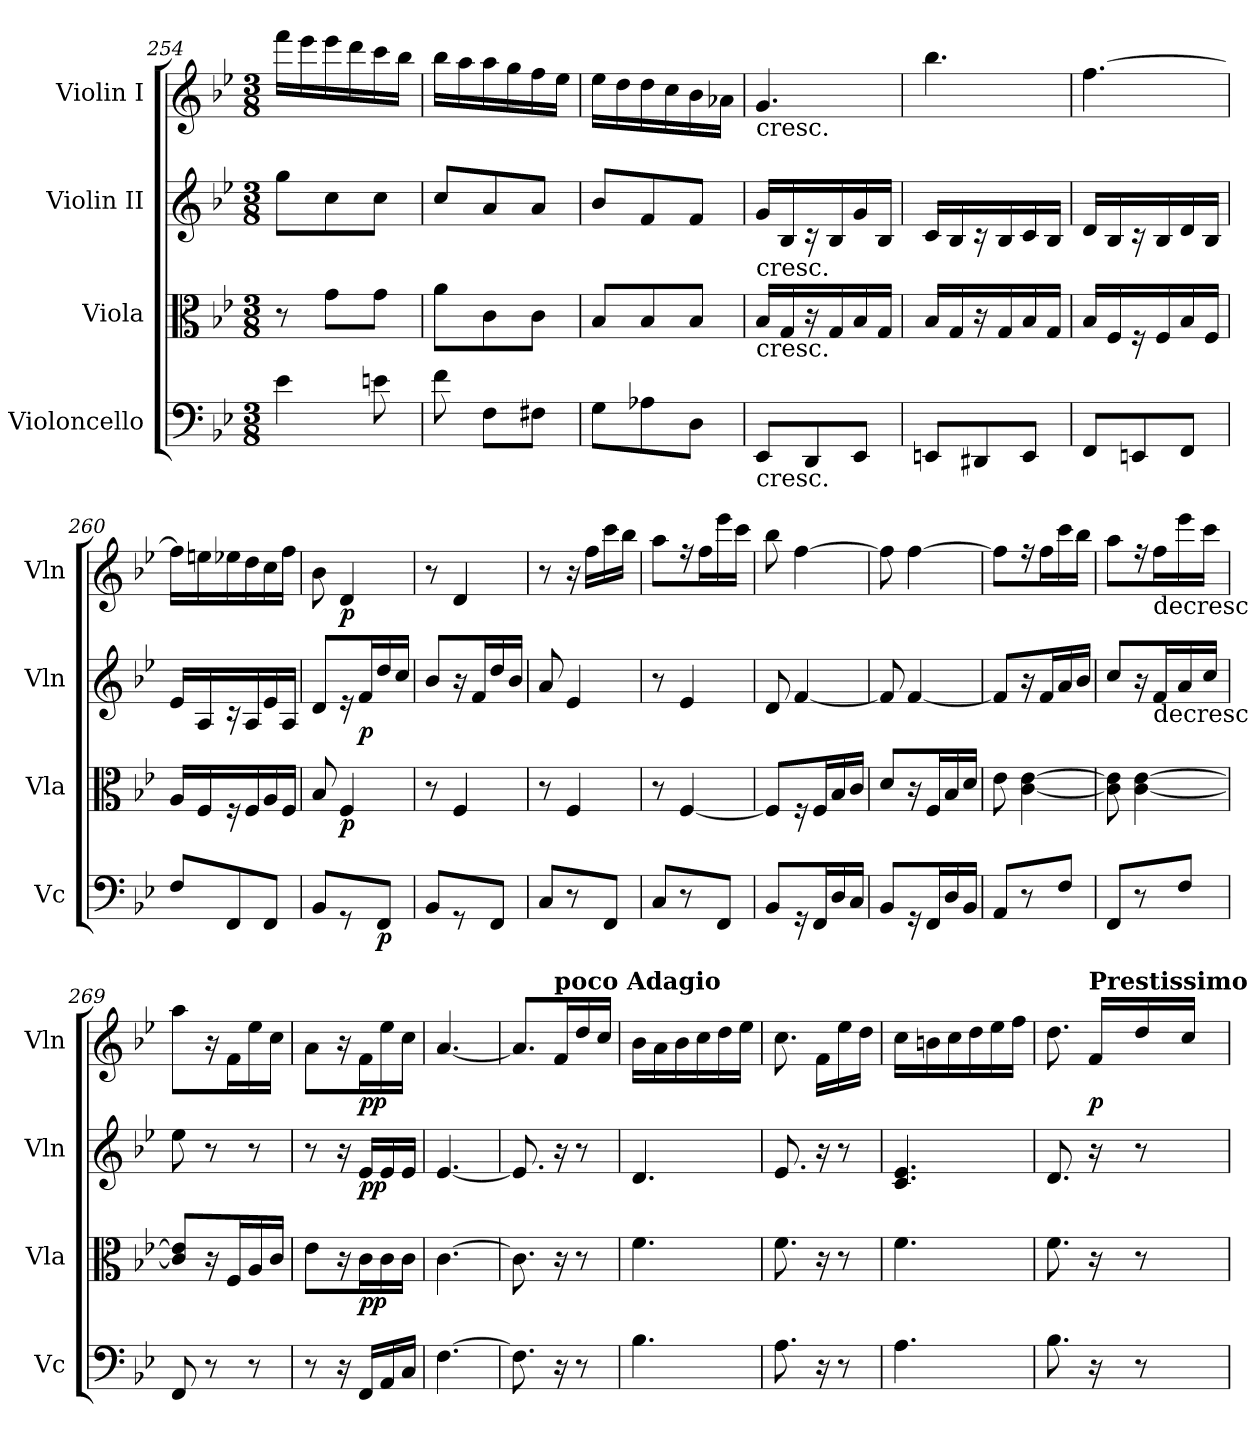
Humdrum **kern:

**kern	**dynam	**kern	**dynam	**kern	**dynam	**kern	**dynam
*part4	*part4	*part3	*part3	*part2	*part2	*part1	*part1
*staff4	*staff4	*staff3	*staff3	*staff2	*staff2	*staff1	*staff1
*I"Violoncello	*	*I"Viola	*	*I"Violin II	*	*I"Violin I	*
*I'Vc	*	*I'Vla	*	*I'Vln	*	*I'Vln	*
*clefF4	*	*clefC3	*	*clefG2	*	*clefG2	*
*k[b-e-]	*	*k[b-e-]	*	*k[b-e-]	*	*k[b-e-]	*
*M3/8	*	*M3/8	*	*M3/8	*	*M3/8	*
=254	=254	=254	=254	=254	=254	=254	=254
4e-\	.	8r	.	8gg\L	.	16fff\LL	.
.	.	.	.	.	.	16eee-\	.
.	.	8g\L	.	8cc\	.	16eee-\	.
.	.	.	.	.	.	16ddd\	.
8en\	.	8g\J	.	8cc\J	.	16ccc\	.
.	.	.	.	.	.	16bb-\JJ	.
!!LO:LB:g=z
=255	=255	=255	=255	=255	=255	=255	=255
8f\	.	8a\L	.	8cc/L	.	16bb-\LL	.
.	.	.	.	.	.	16aa\	.
8F\L	.	8c\	.	8a/	.	16aa\	.
.	.	.	.	.	.	16gg\	.
8F#X\J	.	8c\J	.	8a/J	.	16ff\	.
.	.	.	.	.	.	16ee-\JJ	.
!!LO:PB:g=z
=256	=256	=256	=256	=256	=256	=256	=256
8G\L	.	8B-/L	.	8b-/L	.	16ee-\LL	.
.	.	.	.	.	.	16dd\	.
8A-X\	.	8B-/	.	8f/	.	16dd\	.
.	.	.	.	.	.	16cc\	.
8D\J	.	8B-/J	.	8f/J	.	16b-\	.
.	.	.	.	.	.	16a-X\JJ	.
=257	=257	=257	=257	=257	=257	=257	=257
!	!	!	!	!	!	!LO:TX:b:t=cresc.	!
!	!	!	!	!LO:TX:b:t=cresc.	!	!	!
!	!	!LO:TX:b:t=cresc.	!	!	!	!	!
!LO:TX:b:t=cresc.	!	!	!	!	!	!	!
8EE-/L	.	16B-/LL	.	16g/LL	.	4.g/	.
.	.	16G/	.	16B-/	.	.	.
8DD/	.	16r	.	16r	.	.	.
.	.	16G/	.	16B-/	.	.	.
8EE-/J	.	16B-/	.	16g/	.	.	.
.	.	16G/JJ	.	16B-/JJ	.	.	.
=258	=258	=258	=258	=258	=258	=258	=258
8EEn/L	.	16B-/LL	.	16c/LL	.	4.bb-\	.
.	.	16G/	.	16B-/	.	.	.
8DD#X/	.	16r	.	16r	.	.	.
.	.	16G/	.	16B-/	.	.	.
8EE/J	.	16B-/	.	16c/	.	.	.
.	.	16G/JJ	.	16B-/JJ	.	.	.
=259	=259	=259	=259	=259	=259	=259	=259
8FF/L	.	16B-/LL	.	16d/LL	.	[4.ff\	.
.	.	16F/	.	16B-/	.	.	.
8EEn/	.	16r	.	16r	.	.	.
.	.	16F/	.	16B-/	.	.	.
8FF/J	.	16B-/	.	16d/	.	.	.
.	.	16F/JJ	.	16B-/JJ	.	.	.
=260	=260	=260	=260	=260	=260	=260	=260
8F/L	.	16A/LL	.	16e-/LL	.	16ff\LL]	.
.	.	16F/	.	16A/	.	16een\	.
8FF/	.	16r	.	16r	.	16ee-X\	.
.	.	16F/	.	16A/	.	16dd\	.
8FF/J	.	16A/	.	16e-/	.	16cc\	.
.	.	16F/JJ	.	16A/JJ	.	16ff\JJ	.
!!LO:LB:g=z
=261	=261	=261	=261	=261	=261	=261	=261
8BB-/L	.	8B-/	.	8d/L	.	8b-\	.
!	!	!	!LO:DY:b	!	!	!	!LO:DY:b
8r	.	4F/	p	16r	.	4d/	p
!	!	!	!	!	!LO:DY:b	!	!
.	.	.	.	16f/L	p	.	.
!	!LO:DY:b	!	!	!	!	!	!
8FF/J	p	.	.	16dd/	.	.	.
.	.	.	.	16cc/JJ	.	.	.
!!LO:PB:g=z
=262	=262	=262	=262	=262	=262	=262	=262
8BB-/L	.	8r	.	8b-/L	.	8r	.
8r	.	4F/	.	16r	.	4d/	.
.	.	.	.	16f/L	.	.	.
8FF/J	.	.	.	16dd/	.	.	.
.	.	.	.	16b-/JJ	.	.	.
=263	=263	=263	=263	=263	=263	=263	=263
8C/L	.	8r	.	8a/	.	8r	.
8r	.	4F/	.	4e-/	.	16r	.
.	.	.	.	.	.	16ff\LL	.
8FF/J	.	.	.	.	.	16ccc\	.
.	.	.	.	.	.	16bb-\JJ	.
=264	=264	=264	=264	=264	=264	=264	=264
8C/L	.	8r	.	8r	.	8aa\L	.
8r	.	[4F/	.	4e-/	.	16r	.
.	.	.	.	.	.	16ff\L	.
8FF/J	.	.	.	.	.	16eee-\	.
.	.	.	.	.	.	16ccc\JJ	.
=265	=265	=265	=265	=265	=265	=265	=265
8BB-/L	.	8F/L]	.	8d/	.	8bb-\	.
16r	.	16r	.	[4f/	.	[4ff\	.
16FF/L	.	16F/L	.	.	.	.	.
16D/	.	16B-/	.	.	.	.	.
16C/JJ	.	16c/JJ	.	.	.	.	.
=266	=266	=266	=266	=266	=266	=266	=266
8BB-/L	.	8d/L	.	8f/]	.	8ff\]	.
16r	.	16r	.	[4f/	.	[4ff\	.
16FF/L	.	16F/L	.	.	.	.	.
16D/	.	16B-/	.	.	.	.	.
16BB-/JJ	.	16d/JJ	.	.	.	.	.
=267	=267	=267	=267	=267	=267	=267	=267
8AA/L	.	8e-\	.	8f/L]	.	8ff\L]	.
8r	.	[4c\ [4e-\	.	16r	.	16r	.
.	.	.	.	16f/L	.	16ff\L	.
8F/J	.	.	.	16a/	.	16ccc\	.
.	.	.	.	16b-/JJ	.	16bb-\JJ	.
!!LO:LB:g=z
=268	=268	=268	=268	=268	=268	=268	=268
8FF/L	.	8c\] 8e-\]	.	8cc/L	.	8aa\L	.
8r	.	[4c\ [4e-\	.	16r	.	16r	.
!	!	!	!	!	!	!LO:TX:b:t=decresc	!
!	!	!	!	!LO:TX:b:t=decresc	!	!	!
.	.	.	.	16f/L	.	16ff\L	.
8F/J	.	.	.	16a/	.	16eee-\	.
.	.	.	.	16cc/JJ	.	16ccc\JJ	.
!!LO:PB:g=z
=269	=269	=269	=269	=269	=269	=269	=269
8FF/	.	8c/] 8e-/]L	.	8ee-\	.	8aa\L	.
8r	.	16r	.	8r	.	16r	.
.	.	16F/L	.	.	.	16f\L	.
8r	.	16A/	.	8r	.	16ee-\	.
.	.	16c/JJ	.	.	.	16cc\JJ	.
=270	=270	=270	=270	=270	=270	=270	=270
8r	.	8e-\L	.	8r	.	8a\L	.
16r	.	16r	.	16r	.	16r	.
!	!	!	!LO:DY:b	!	!LO:DY:b	!	!LO:DY:b
16FF/LL	.	16c\L	pp	16e-/LL	pp	16f\L	pp
16AA/	.	16c\	.	16e-/	.	16ee-\	.
16C/JJ	.	16c\JJ	.	16e-/JJ	.	16cc\JJ	.
=271	=271	=271	=271	=271	=271	=271	=271
[4.F\	.	[4.c\	.	[4.e-/	.	[4.a/	.
=272	=272	=272	=272	=272	=272	=272	=272
8.F\]	.	8.c\]	.	8.e-/]	.	8.a/L]	.
!	!	!	!	!	!	!LO:TX:a:B:t=poco Adagio	!
16r	.	16r	.	16r	.	16f/L	.
8r	.	8r	.	8r	.	16dd/	.
.	.	.	.	.	.	16cc/JJ	.
=273	=273	=273	=273	=273	=273	=273	=273
4.B-\	.	4.f\	.	4.d/	.	16b-\LL	.
.	.	.	.	.	.	16a\	.
.	.	.	.	.	.	16b-\	.
.	.	.	.	.	.	16cc\	.
.	.	.	.	.	.	16dd\	.
.	.	.	.	.	.	16ee-\JJ	.
=274	=274	=274	=274	=274	=274	=274	=274
8.A\	.	8.f\	.	8.e-/	.	8.cc\	.
16r	.	16r	.	16r	.	16f\LL	.
8r	.	8r	.	8r	.	16ee-\	.
.	.	.	.	.	.	16dd\JJ	.
!!LO:LB:g=z
=275	=275	=275	=275	=275	=275	=275	=275
4.A\	.	4.f\	.	4.c/ 4.e-/	.	16cc\LL	.
.	.	.	.	.	.	16bn\	.
.	.	.	.	.	.	16cc\	.
.	.	.	.	.	.	16dd\	.
.	.	.	.	.	.	16ee-\	.
.	.	.	.	.	.	16ff\JJ	.
=276	=276	=276	=276	=276	=276	=276	=276
8.B-\	.	8.f\	.	8.d/	.	8.dd\	.
!	!	!	!	!	!	!LO:TX:a:B:t=Prestissimo	!
!	!	!	!	!	!	!	!LO:DY:b
16r	.	16r	.	16r	.	16f/LL	p
8r	.	8r	.	8r	.	16dd/	.
.	.	.	.	.	.	16cc/JJ	.
=	=	=	=	=	=	=	=
*-	*-	*-	*-	*-	*-	*-	*-
